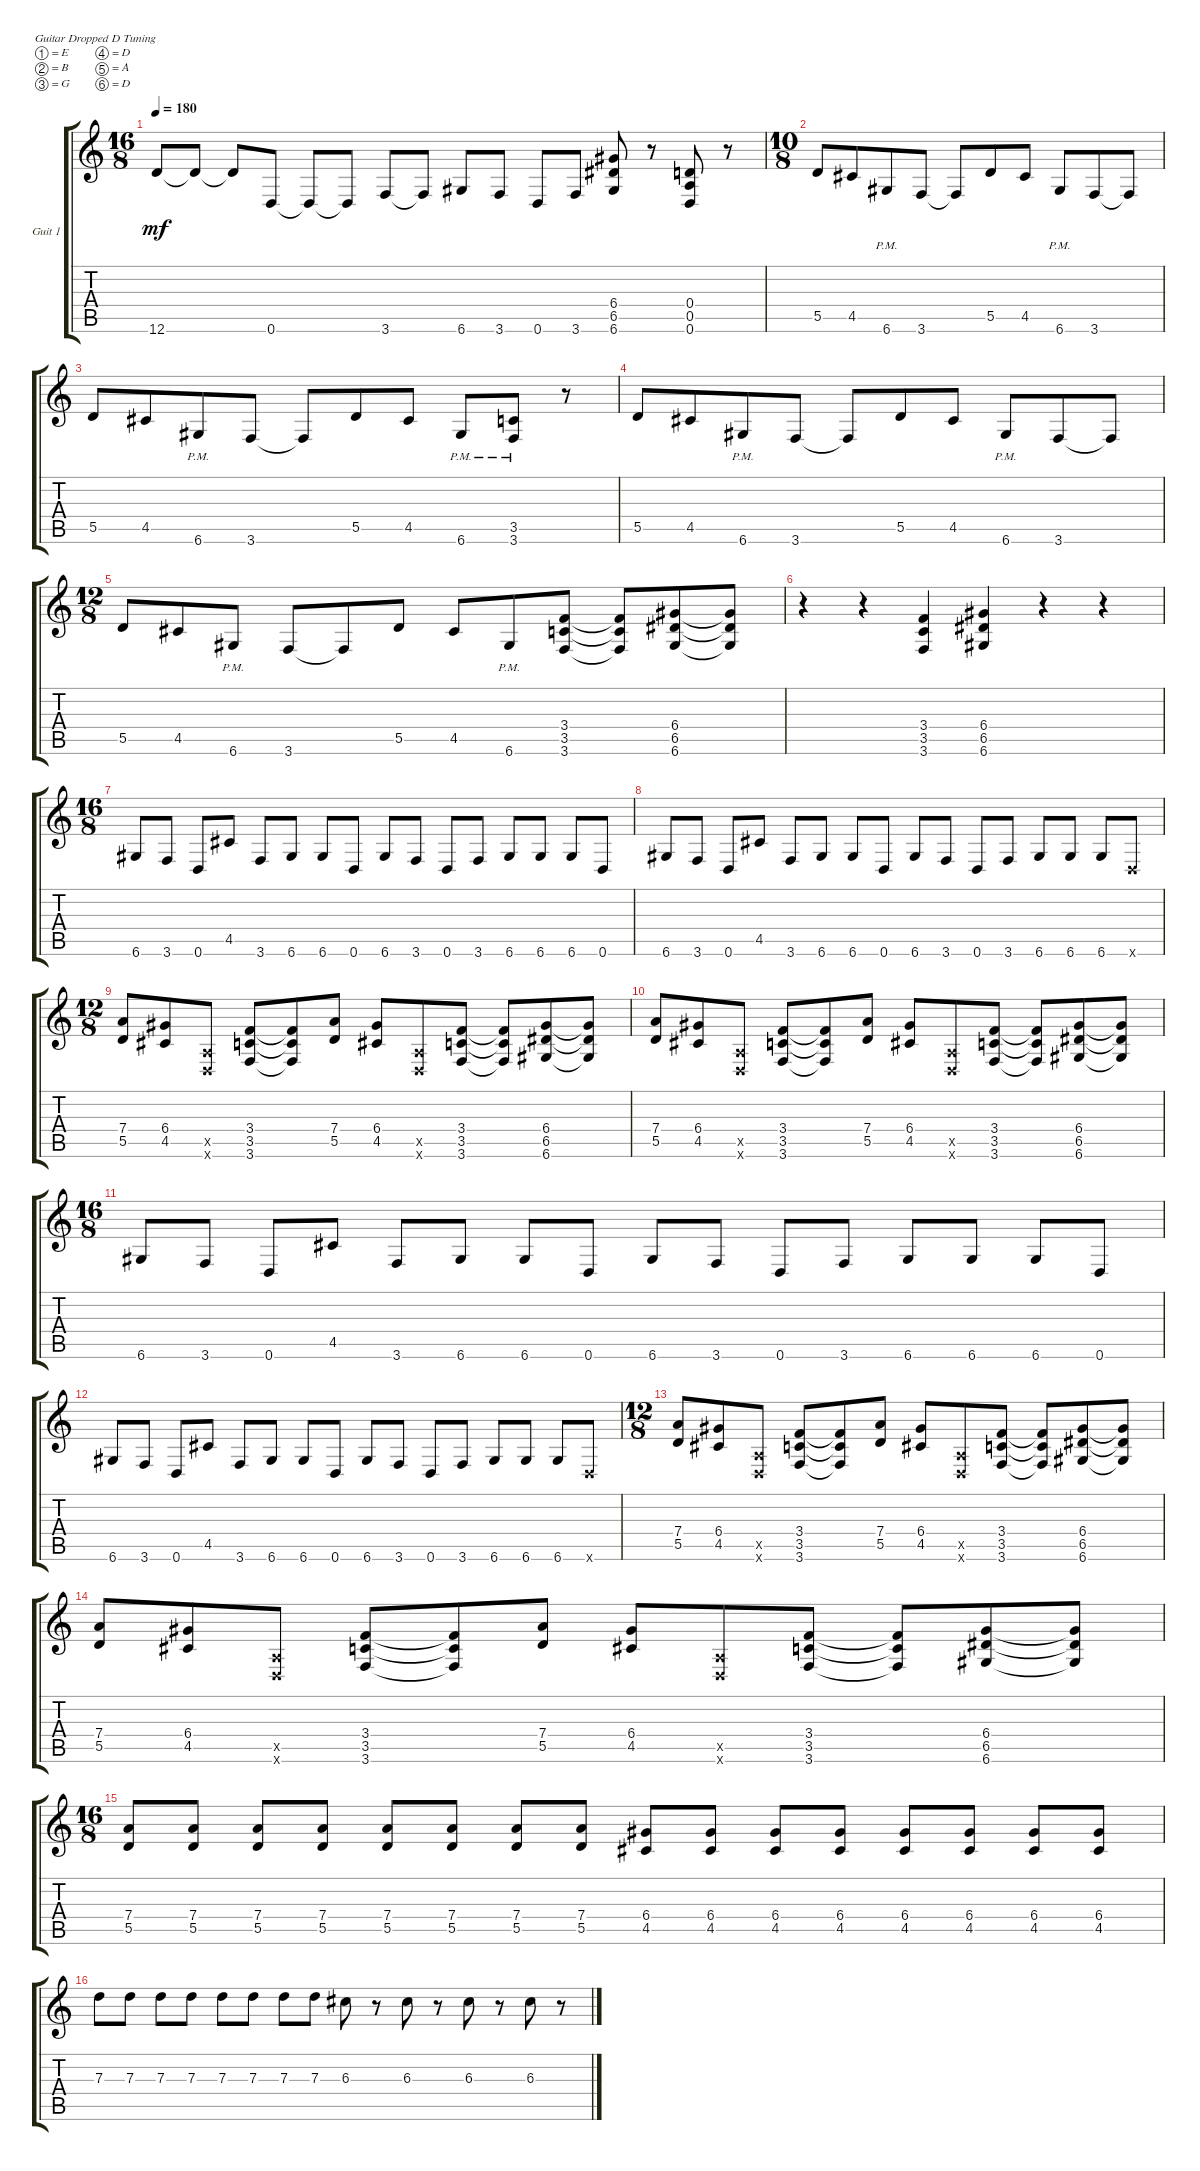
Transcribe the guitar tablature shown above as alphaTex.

\defaultSystemsLayout 4
\bracketExtendMode groupsimilarinstruments
\firstSystemTrackNameOrientation horizontal
\otherSystemsTrackNameOrientation horizontal
\track ("Guitar 1" "Guit 1") {instrument electricguitarclean}
\staff {score tabs}
\tuning (E4 B3 G3 D3 A2 D2)
\ts (16 8)
\tempo 180
\clef g2
\scale
0.333333
\ks c
12.6.8{dy mf} 12.6{t}.8 12.6{t}.8 0.6.8 0.6{t}.8 0.6{t}.8 3.6.8 3.6{t}.8 6.6.8 3.6.8 0.6.8 3.6.8 (6.6 6.5 6.4).8 r.8 (0.6 0.5 0.4).8 r.8 |
\ts (10 8)
\scale
0.333333 5.5.8 4.5.8 6.6{pm}.8 3.6.8 3.6{t}.8 5.5.8 4.5.8 6.6{pm}.8 3.6.8 3.6{t}.8 |
\scale
0.333333 5.5.8 4.5.8 6.6{pm}.8 3.6.8 3.6{t}.8 5.5.8 4.5.8 6.6{pm}.8 (3.6{pm} 3.5{pm}).8 r.8 |
\scale
0.333333 5.5.8 4.5.8 6.6{pm}.8 3.6.8 3.6{t}.8 5.5.8 4.5.8 6.6{pm}.8 3.6.8 3.6{t}.8 |
\ts (12 8)
\scale
0.333333 5.5.8 4.5.8 6.6{pm}.8 3.6.8 3.6{t}.8 5.5.8 4.5.8 6.6{pm}.8 (3.6 3.5 3.4).8 (3.4{t} 3.5{t} 3.6{t}).8 (6.6 6.5 6.4).8 (6.4{t} 6.5{t} 6.6{t}).8 |
\scale
0.333333 r.4 r.4 (3.5 3.6 3.4).4 (6.5 6.4 6.6).4 r.4 r.4 |
\ts (16 8)
\scale
0.333333 6.6.8 3.6.8 0.6.8 4.5.8 3.6.8 6.6.8 6.6.8 0.6.8 6.6.8 3.6.8 0.6.8 3.6.8 6.6.8 6.6.8 6.6.8 0.6.8 |
\scale
0.333333 6.6.8 3.6.8 0.6.8 4.5.8 3.6.8 6.6.8 6.6.8 0.6.8 6.6.8 3.6.8 0.6.8 3.6.8 6.6.8 6.6.8 6.6.8 0.6{x}.8 |
\ts (12 8)
\scale
0.333333 (5.5 7.4).8 (4.5 6.4).8 (0.5{x} 0.6{x}).8 (3.6 3.5 3.4).8 (3.6{t} 3.4{t} 3.5{t}).8 (5.5 7.4).8 (4.5 6.4).8 (0.6{x} 0.5{x}).8 (3.6 3.4 3.5).8 (3.6{t} 3.5{t} 3.4{t}).8 (6.6 6.5 6.4).8 (6.6{t} 6.4{t} 6.5{t}).8 |
\scale
0.333333 (5.5 7.4).8 (4.5 6.4).8 (0.5{x} 0.6{x}).8 (3.6 3.5 3.4).8 (3.6{t} 3.4{t} 3.5{t}).8 (5.5 7.4).8 (4.5 6.4).8 (0.6{x} 0.5{x}).8 (3.6 3.4 3.5).8 (3.6{t} 3.5{t} 3.4{t}).8 (6.6 6.5 6.4).8 (6.6{t} 6.4{t} 6.5{t}).8 |
\ts (16 8)
\scale
0.333333 6.6.8 3.6.8 0.6.8 4.5.8 3.6.8 6.6.8 6.6.8 0.6.8 6.6.8 3.6.8 0.6.8 3.6.8 6.6.8 6.6.8 6.6.8 0.6.8 |
\scale
0.333333 6.6.8 3.6.8 0.6.8 4.5.8 3.6.8 6.6.8 6.6.8 0.6.8 6.6.8 3.6.8 0.6.8 3.6.8 6.6.8 6.6.8 6.6.8 0.6{x}.8 |
\ts (12 8)
\scale
0.333333 (5.5 7.4).8 (4.5 6.4).8 (0.5{x} 0.6{x}).8 (3.6 3.5 3.4).8 (3.6{t} 3.4{t} 3.5{t}).8 (5.5 7.4).8 (4.5 6.4).8 (0.6{x} 0.5{x}).8 (3.6 3.4 3.5).8 (3.6{t} 3.5{t} 3.4{t}).8 (6.6 6.5 6.4).8 (6.6{t} 6.4{t} 6.5{t}).8 |
\scale
0.333333 (5.5 7.4).8 (4.5 6.4).8 (0.5{x} 0.6{x}).8 (3.6 3.5 3.4).8 (3.6{t} 3.4{t} 3.5{t}).8 (5.5 7.4).8 (4.5 6.4).8 (0.6{x} 0.5{x}).8 (3.6 3.4 3.5).8 (3.6{t} 3.5{t} 3.4{t}).8 (6.6 6.5 6.4).8 (6.6{t} 6.4{t} 6.5{t}).8 |
\ts (16 8)
\scale
0.333333 (5.5 7.4).8 (5.5 7.4).8 (5.5 7.4).8 (5.5 7.4).8 (5.5 7.4).8 (5.5 7.4).8 (5.5 7.4).8 (5.5 7.4).8 (4.5 6.4).8 (4.5 6.4).8 (4.5 6.4).8 (4.5 6.4).8 (4.5 6.4).8 (4.5 6.4).8 (4.5 6.4).8 (4.5 6.4).8 |
\scale
0.333333 7.3.8 7.3.8 7.3.8 7.3.8 7.3.8 7.3.8 7.3.8 7.3.8 6.3.8 r.8 6.3.8 r.8 6.3.8 r.8 6.3.8 r.8
